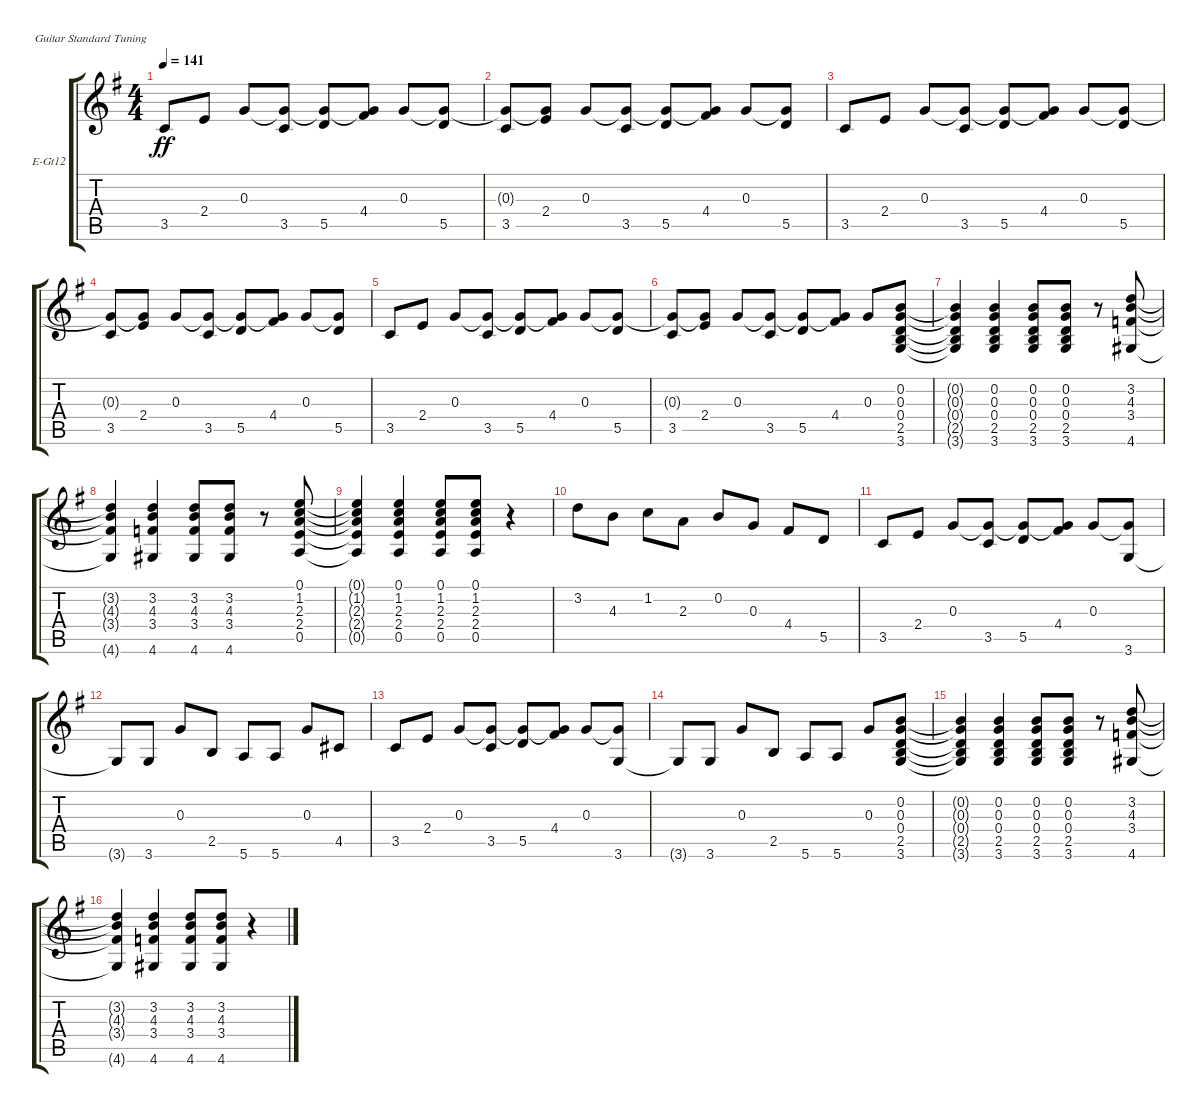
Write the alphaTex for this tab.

\defaultSystemsLayout 4
\bracketExtendMode groupsimilarinstruments
\firstSystemTrackNameOrientation horizontal
\otherSystemsTrackNameOrientation horizontal
\track ("12 St. Electric Guitar" "E-Gt12") {instrument electricguitarclean}
\staff {score tabs}
\tuning (E4 B3 G3 D3 A2 E2)
\ts (4 4)
\tempo 141
\clef g2
\scale
0.333333
\ks g
3.5.8{dy ff} 2.4.8 0.3.8 (3.5 0.3{t}).8 (5.5 0.3{t}).8 (4.4 0.3{t}).8 0.3.8 (5.5 0.3{t}).8 |
\scale
0.333333 (3.5 0.3{t}).8 (2.4 0.3{t}).8 0.3.8 (3.5 0.3{t}).8 (5.5 0.3{t}).8 (4.4 0.3{t}).8 0.3.8 (5.5 0.3{t}).8 |
\scale
0.333333 3.5.8 2.4.8 0.3.8 (3.5 0.3{t}).8 (5.5 0.3{t}).8 (4.4 0.3{t}).8 0.3.8 (5.5 0.3{t}).8 |
\scale
0.333333 (3.5 0.3{t}).8 (2.4 0.3{t}).8 0.3.8 (3.5 0.3{t}).8 (5.5 0.3{t}).8 (4.4 0.3{t}).8 0.3.8 (5.5 0.3{t}).8 |
\scale
0.333333 3.5.8 2.4.8 0.3.8 (3.5 0.3{t}).8 (5.5 0.3{t}).8 (4.4 0.3{t}).8 0.3.8 (5.5 0.3{t}).8 |
\scale
0.333333 (3.5 0.3{t}).8 (2.4 0.3{t}).8 0.3.8 (3.5 0.3{t}).8 (5.5 0.3{t}).8 (4.4 0.3{t}).8 0.3.8 (2.5 0.3 3.6 0.4 0.2).8 |
\scale
0.333333 (0.2{t} 0.3{t} 0.4{t} 2.5{t} 3.6{t}).4 (3.6 2.5 0.4 0.3 0.2).4 (3.6 2.5 0.4 0.3 0.2).8 (3.6 2.5 0.4 0.3 0.2).8 r.8 (3.4 4.3 3.2 4.6).8 |
\scale
0.333333 (3.2{t} 4.3{t} 3.4{t} 4.6{t}).4 (3.2 4.3 3.4 4.6).4 (3.4 4.3 3.2 4.6).8 (3.4 4.3 3.2 4.6).8 r.8 (0.5 2.4 2.3 1.2 0.1).8 |
\scale
0.333333 (0.1{t} 1.2{t} 2.3{t} 2.4{t} 0.5{t}).4 (0.5 2.4 2.3 1.2 0.1).4 (0.5 2.4 2.3 1.2 0.1).8 (0.5 2.4 2.3 1.2 0.1).8 r.4 |
\scale
0.333333 3.2.8 4.3.8 1.2.8 2.3.8 0.2.8 0.3.8 4.4.8 5.5.8 |
\scale
0.333333 3.5.8 2.4.8 0.3.8 (3.5 0.3{t}).8 (5.5 0.3{t}).8 (4.4 0.3{t}).8 0.3.8 (0.3{t} 3.6).8 |
\scale
0.333333 3.6{t}.8 3.6.8 0.3.8 2.5.8 5.6.8 5.6.8 0.3.8 4.5.8 |
\scale
0.333333 3.5.8 2.4.8 0.3.8 (3.5 0.3{t}).8 (5.5 0.3{t}).8 (4.4 0.3{t}).8 0.3.8 (0.3{t} 3.6).8 |
\scale
0.333333 3.6{t}.8 3.6.8 0.3.8 2.5.8 5.6.8 5.6.8 0.3.8 (2.5 3.6 0.4 0.3 0.2).8 |
\scale
0.333333 (0.2{t} 0.3{t} 0.4{t} 2.5{t} 3.6{t}).4 (3.6 2.5 0.4 0.3 0.2).4 (3.6 2.5 0.4 0.3 0.2).8 (3.6 2.5 0.4 0.3 0.2).8 r.8 (3.4 4.3 3.2 4.6).8 |
\scale
0.333333 (3.2{t} 4.3{t} 3.4{t} 4.6{t}).4 (3.2 4.3 3.4 4.6).4 (3.4 4.3 3.2 4.6).8 (3.4 4.3 3.2 4.6).8 r.4
